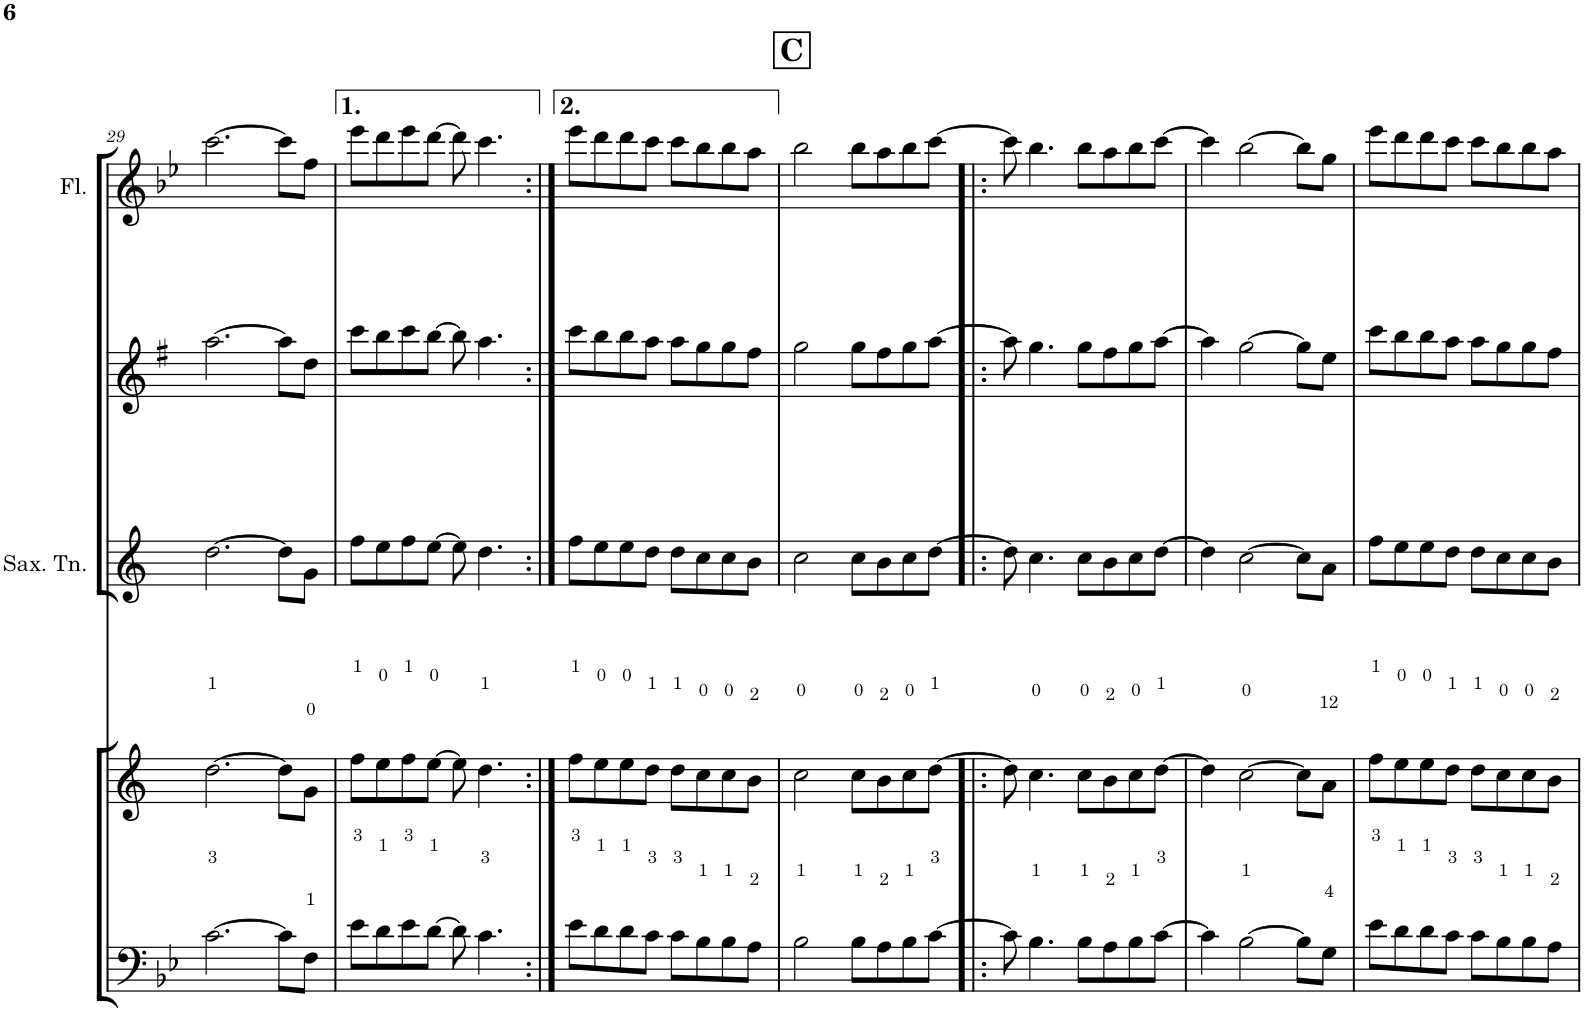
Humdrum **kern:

**kern	**kern	**kern	**kern	**kern
*part5	*part4	*part3	*part2	*part1
*staff5	*staff4	*staff3	*staff2	*staff1
*I"Trombone	*I"Trompete em Bb	*I"Saxofone Tenor	*I"Saxofone Alto	*I"Flauta Transversal
*I'Trb	*I'Tpt	*I'Sax. Tn.	*	*I'Fl.
!!LO:PB:g=z
*clefF4	*clefG2	*clefG2	*clefG2	*clefG2
*	*Trd1c2	*Trd8c14	*Trd5c9	*
*k[b-e-]	*k[]	*k[]	*k[f#]	*k[b-e-]
*M4/4	*M4/4	*M4/4	*M4/4	*M4/4
=29	=29	=29	=29	=29
[2.c\	[2.dd\	[2.dd\	[2.aa\	[2.ccc\
8c\L]	8dd\L]	8dd\L]	8aa\L]	8ccc\L]
8F\J	8g\J	8g\J	8dd\J	8ff\J
=30	=30	=30	=30	=30
8e-\L	8ff\L	8ff\L	8ccc\L	8eee-\L
8d\	8ee\	8ee\	8bb\	8ddd\
8e-\	8ff\	8ff\	8ccc\	8eee-\
[8d\J	[8ee\J	[8ee\J	[8bb\J	[8ddd\J
8d\]	8ee\]	8ee\]	8bb\]	8ddd\]
4.c\	4.dd\	4.dd\	4.aa\	4.ccc\
=31:|!	=31:|!	=31:|!	=31:|!	=31:|!
8e-\L	8ff\L	8ff\L	8ccc\L	8eee-\L
8d\	8ee\	8ee\	8bb\	8ddd\
8d\	8ee\	8ee\	8bb\	8ddd\
8c\J	8dd\J	8dd\J	8aa\J	8ccc\J
8c\L	8dd\L	8dd\L	8aa\L	8ccc\L
8B-\	8cc\	8cc\	8gg\	8bb-\
8B-\	8cc\	8cc\	8gg\	8bb-\
8A\J	8b\J	8b\J	8ff#\J	8aa\J
!!LO:REH:place=s1:a:B:cj:fs=14:t=C
=32	=32	=32	=32	=32
2B-\	2cc\	2cc\	2gg\	2bb-\
8B-\L	8cc\L	8cc\L	8gg\L	8bb-\L
8A\	8b\	8b\	8ff#\	8aa\
8B-\	8cc\	8cc\	8gg\	8bb-\
[8c\J	[8dd\J	[8dd\J	[8aa\J	[8ccc\J
=33!|:	=33!|:	=33!|:	=33!|:	=33!|:
8c\]	8dd\]	8dd\]	8aa\]	8ccc\]
4.B-\	4.cc\	4.cc\	4.gg\	4.bb-\
8B-\L	8cc\L	8cc\L	8gg\L	8bb-\L
8A\	8b\	8b\	8ff#\	8aa\
8B-\	8cc\	8cc\	8gg\	8bb-\
[8c\J	[8dd\J	[8dd\J	[8aa\J	[8ccc\J
=34	=34	=34	=34	=34
4c\]	4dd\]	4dd\]	4aa\]	4ccc\]
[2B-\	[2cc\	[2cc\	[2gg\	[2bb-\
8B-\L]	8cc\L]	8cc\L]	8gg\L]	8bb-\L]
8G\J	8a\J	8a\J	8ee\J	8gg\J
=35	=35	=35	=35	=35
8e-\L	8ff\L	8ff\L	8ccc\L	8eee-\L
8d\	8ee\	8ee\	8bb\	8ddd\
8d\	8ee\	8ee\	8bb\	8ddd\
8c\J	8dd\J	8dd\J	8aa\J	8ccc\J
8c\L	8dd\L	8dd\L	8aa\L	8ccc\L
8B-\	8cc\	8cc\	8gg\	8bb-\
8B-\	8cc\	8cc\	8gg\	8bb-\
8A\J	8b\J	8b\J	8ff#\J	8aa\J
=	=	=	=	=
*-	*-	*-	*-	*-
